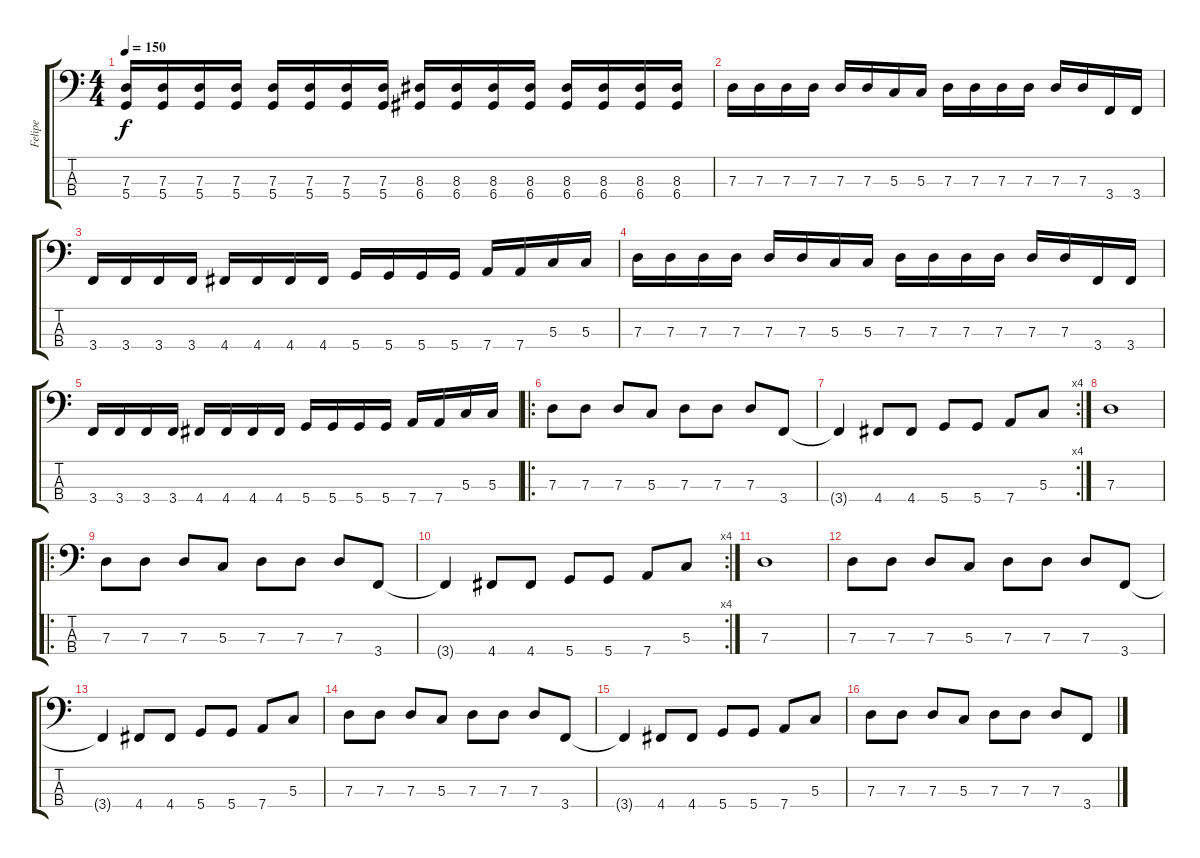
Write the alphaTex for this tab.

\track ("Felipe" "Felipe") {instrument electricbassfinger}
\staff {score tabs}
\tuning (F2 C2 G1 D1) {hide}
\ts (4 4)
\tempo 150
\clef f4
\ks c
(7.3 5.4).16{dy f} (7.3 5.4).16 (7.3 5.4).16 (7.3 5.4).16 (7.3 5.4).16 (7.3 5.4).16 (7.3 5.4).16 (7.3 5.4).16 (8.3 6.4).16 (8.3 6.4).16 (8.3 6.4).16 (8.3 6.4).16 (8.3 6.4).16 (8.3 6.4).16 (8.3 6.4).16 (8.3 6.4).16 |
7.3.16 7.3.16 7.3.16 7.3.16 7.3.16 7.3.16 5.3.16 5.3.16 7.3.16 7.3.16 7.3.16 7.3.16 7.3.16 7.3.16 3.4.16 3.4.16 |
3.4.16 3.4.16 3.4.16 3.4.16 4.4.16 4.4.16 4.4.16 4.4.16 5.4.16 5.4.16 5.4.16 5.4.16 7.4.16 7.4.16 5.3.16 5.3.16 |
7.3.16 7.3.16 7.3.16 7.3.16 7.3.16 7.3.16 5.3.16 5.3.16 7.3.16 7.3.16 7.3.16 7.3.16 7.3.16 7.3.16 3.4.16 3.4.16 |
3.4.16 3.4.16 3.4.16 3.4.16 4.4.16 4.4.16 4.4.16 4.4.16 5.4.16 5.4.16 5.4.16 5.4.16 7.4.16 7.4.16 5.3.16 5.3.16 |
\ro
7.3.8 7.3.8 7.3.8 5.3.8 7.3.8 7.3.8 7.3.8 3.4.8 |
\rc 4
3.4{t}.4 4.4.8 4.4.8 5.4.8 5.4.8 7.4.8 5.3.8 |
7.3.1 |
\ro
7.3.8 7.3.8 7.3.8 5.3.8 7.3.8 7.3.8 7.3.8 3.4.8 |
\rc 4
3.4{t}.4 4.4.8 4.4.8 5.4.8 5.4.8 7.4.8 5.3.8 |
7.3.1 |
7.3.8 7.3.8 7.3.8 5.3.8 7.3.8 7.3.8 7.3.8 3.4.8 |
3.4{t}.4 4.4.8 4.4.8 5.4.8 5.4.8 7.4.8 5.3.8 |
7.3.8 7.3.8 7.3.8 5.3.8 7.3.8 7.3.8 7.3.8 3.4.8 |
3.4{t}.4 4.4.8 4.4.8 5.4.8 5.4.8 7.4.8 5.3.8 |
7.3.8 7.3.8 7.3.8 5.3.8 7.3.8 7.3.8 7.3.8 3.4.8
